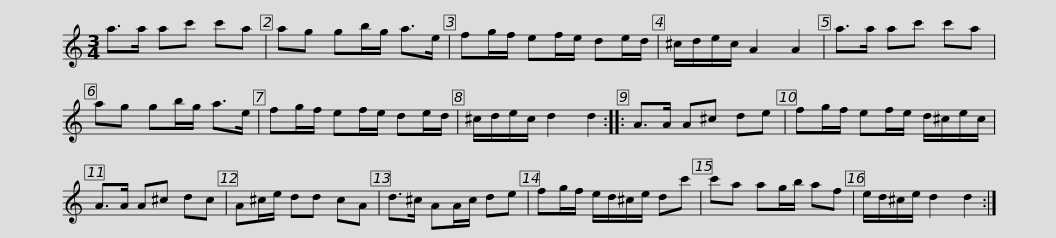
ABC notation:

X:1
L:1/8
M:3/4
I:linebreak $
K:C
V:1 treble
V:1
 a>a ac' c'a | ag gb/g/ a>e | fg/f/ ef/e/ de/d/ | ^c/d/e/c/ A2 A2 | a>a ac' c'a |$ %5
 ag gb/g/ a>e | fg/f/ ef/e/ de/d/ | ^c/d/e/c/ d2 d2 :: A>A A^c de | fg/f/ ef/e/ d/^c/e/c/ |$ %10
 A>A A^c dc | A^c/e/ dd cA | d>^c AA/c/ de | fg/f/ e/d/^c/e/ dc' | c'a ag/b/ af |$ %15
 e/d/^c/e/ d2 d2 :| %16
